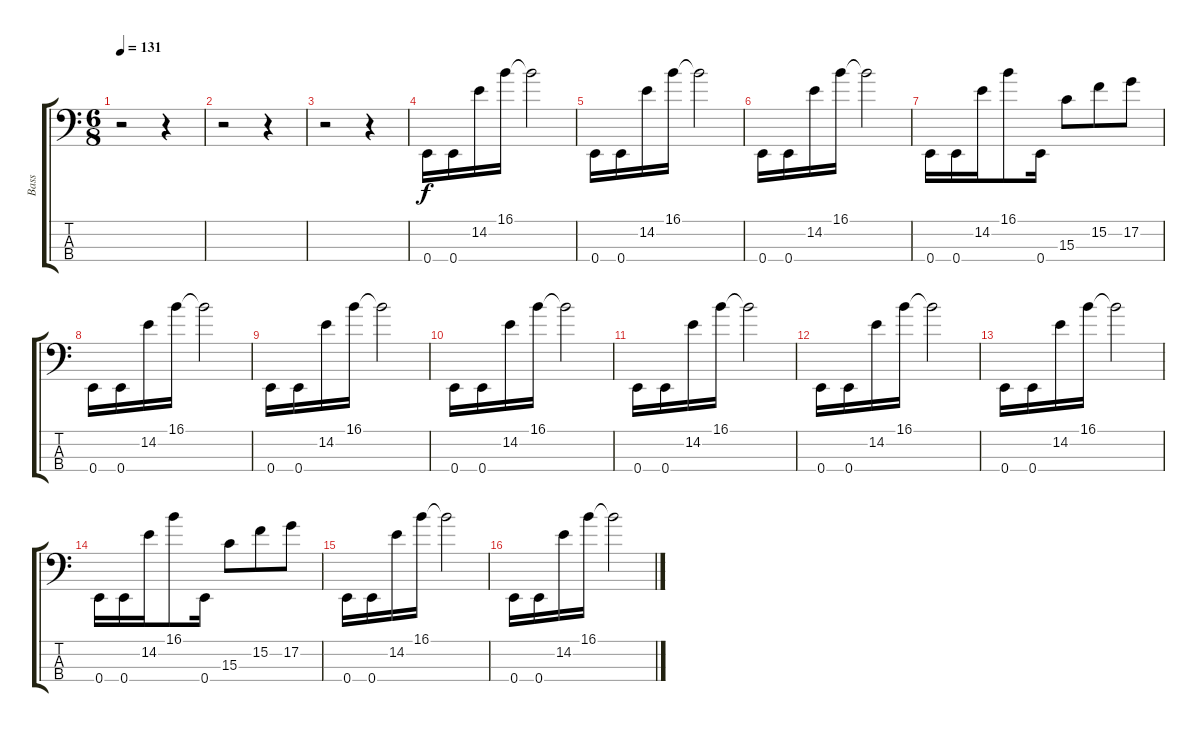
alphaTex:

\track ("Bass" "Bass") {instrument electricbassfinger}
\staff {score tabs}
\tuning (G2 D2 A1 E1) {hide}
\ts (6 8)
\tempo 131
\clef f4
\ks c
r.2{dy f} r.4 |
r.2 r.4 |
r.2 r.4 |
0.4.16 0.4.16 14.2.16 16.1.16 16.1{t}.2 |
0.4.16 0.4.16 14.2.16 16.1.16 16.1{t}.2 |
0.4.16 0.4.16 14.2.16 16.1.16 16.1{t}.2 |
0.4.16 0.4.16 14.2.16 16.1.8 0.4.16 15.3.8 15.2.8 17.2.8 |
0.4.16 0.4.16 14.2.16 16.1.16 16.1{t}.2 |
0.4.16 0.4.16 14.2.16 16.1.16 16.1{t}.2 |
0.4.16 0.4.16 14.2.16 16.1.16 16.1{t}.2 |
0.4.16 0.4.16 14.2.16 16.1.16 16.1{t}.2 |
0.4.16 0.4.16 14.2.16 16.1.16 16.1{t}.2 |
0.4.16 0.4.16 14.2.16 16.1.16 16.1{t}.2 |
0.4.16 0.4.16 14.2.16 16.1.8 0.4.16 15.3.8 15.2.8 17.2.8 |
0.4.16 0.4.16 14.2.16 16.1.16 16.1{t}.2 |
0.4.16 0.4.16 14.2.16 16.1.16 16.1{t}.2
